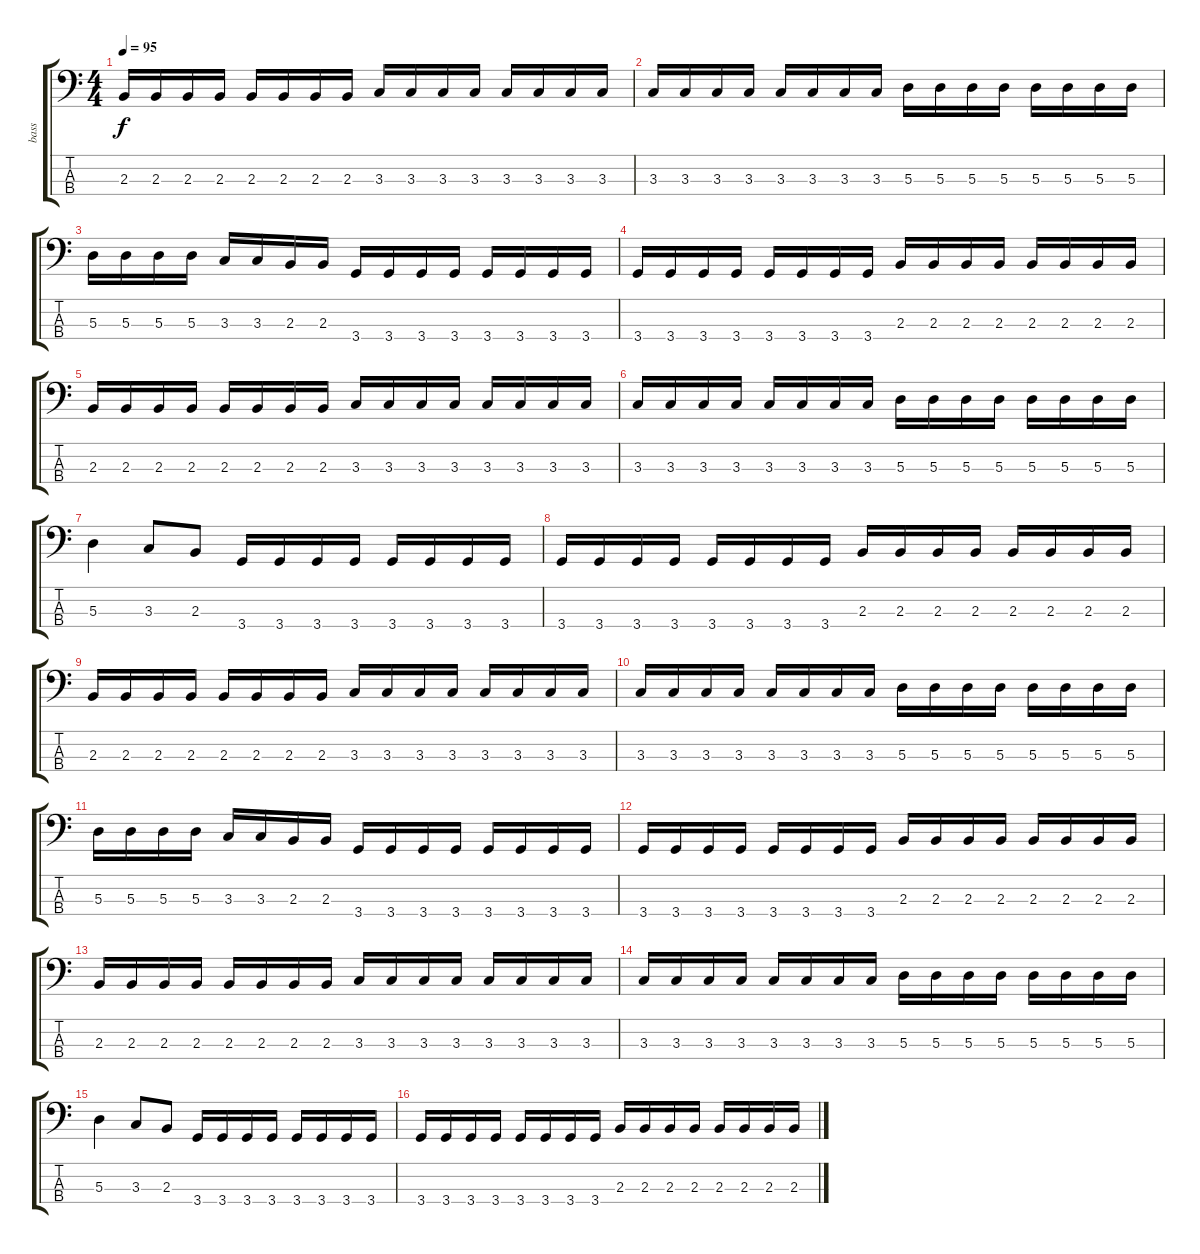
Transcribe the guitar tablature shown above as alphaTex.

\track ("bass" "bass") {instrument electricbassfinger}
\staff {score tabs}
\tuning (G2 D2 A1 E1) {hide}
\ts (4 4)
\tempo 95
\clef f4
\ks c
2.3.16{dy f} 2.3.16 2.3.16 2.3.16 2.3.16 2.3.16 2.3.16 2.3.16 3.3.16 3.3.16 3.3.16 3.3.16 3.3.16 3.3.16 3.3.16 3.3.16 |
3.3.16 3.3.16 3.3.16 3.3.16 3.3.16 3.3.16 3.3.16 3.3.16 5.3.16 5.3.16 5.3.16 5.3.16 5.3.16 5.3.16 5.3.16 5.3.16 |
5.3.16 5.3.16 5.3.16 5.3.16 3.3.16 3.3.16 2.3.16 2.3.16 3.4.16 3.4.16 3.4.16 3.4.16 3.4.16 3.4.16 3.4.16 3.4.16 |
3.4.16 3.4.16 3.4.16 3.4.16 3.4.16 3.4.16 3.4.16 3.4.16 2.3.16 2.3.16 2.3.16 2.3.16 2.3.16 2.3.16 2.3.16 2.3.16 |
2.3.16 2.3.16 2.3.16 2.3.16 2.3.16 2.3.16 2.3.16 2.3.16 3.3.16 3.3.16 3.3.16 3.3.16 3.3.16 3.3.16 3.3.16 3.3.16 |
3.3.16 3.3.16 3.3.16 3.3.16 3.3.16 3.3.16 3.3.16 3.3.16 5.3.16 5.3.16 5.3.16 5.3.16 5.3.16 5.3.16 5.3.16 5.3.16 |
5.3.4 3.3.8 2.3.8 3.4.16 3.4.16 3.4.16 3.4.16 3.4.16 3.4.16 3.4.16 3.4.16 |
3.4.16 3.4.16 3.4.16 3.4.16 3.4.16 3.4.16 3.4.16 3.4.16 2.3.16 2.3.16 2.3.16 2.3.16 2.3.16 2.3.16 2.3.16 2.3.16 |
2.3.16 2.3.16 2.3.16 2.3.16 2.3.16 2.3.16 2.3.16 2.3.16 3.3.16 3.3.16 3.3.16 3.3.16 3.3.16 3.3.16 3.3.16 3.3.16 |
3.3.16 3.3.16 3.3.16 3.3.16 3.3.16 3.3.16 3.3.16 3.3.16 5.3.16 5.3.16 5.3.16 5.3.16 5.3.16 5.3.16 5.3.16 5.3.16 |
5.3.16 5.3.16 5.3.16 5.3.16 3.3.16 3.3.16 2.3.16 2.3.16 3.4.16 3.4.16 3.4.16 3.4.16 3.4.16 3.4.16 3.4.16 3.4.16 |
3.4.16 3.4.16 3.4.16 3.4.16 3.4.16 3.4.16 3.4.16 3.4.16 2.3.16 2.3.16 2.3.16 2.3.16 2.3.16 2.3.16 2.3.16 2.3.16 |
2.3.16 2.3.16 2.3.16 2.3.16 2.3.16 2.3.16 2.3.16 2.3.16 3.3.16 3.3.16 3.3.16 3.3.16 3.3.16 3.3.16 3.3.16 3.3.16 |
3.3.16 3.3.16 3.3.16 3.3.16 3.3.16 3.3.16 3.3.16 3.3.16 5.3.16 5.3.16 5.3.16 5.3.16 5.3.16 5.3.16 5.3.16 5.3.16 |
5.3.4 3.3.8 2.3.8 3.4.16 3.4.16 3.4.16 3.4.16 3.4.16 3.4.16 3.4.16 3.4.16 |
3.4.16 3.4.16 3.4.16 3.4.16 3.4.16 3.4.16 3.4.16 3.4.16 2.3.16 2.3.16 2.3.16 2.3.16 2.3.16 2.3.16 2.3.16 2.3.16
